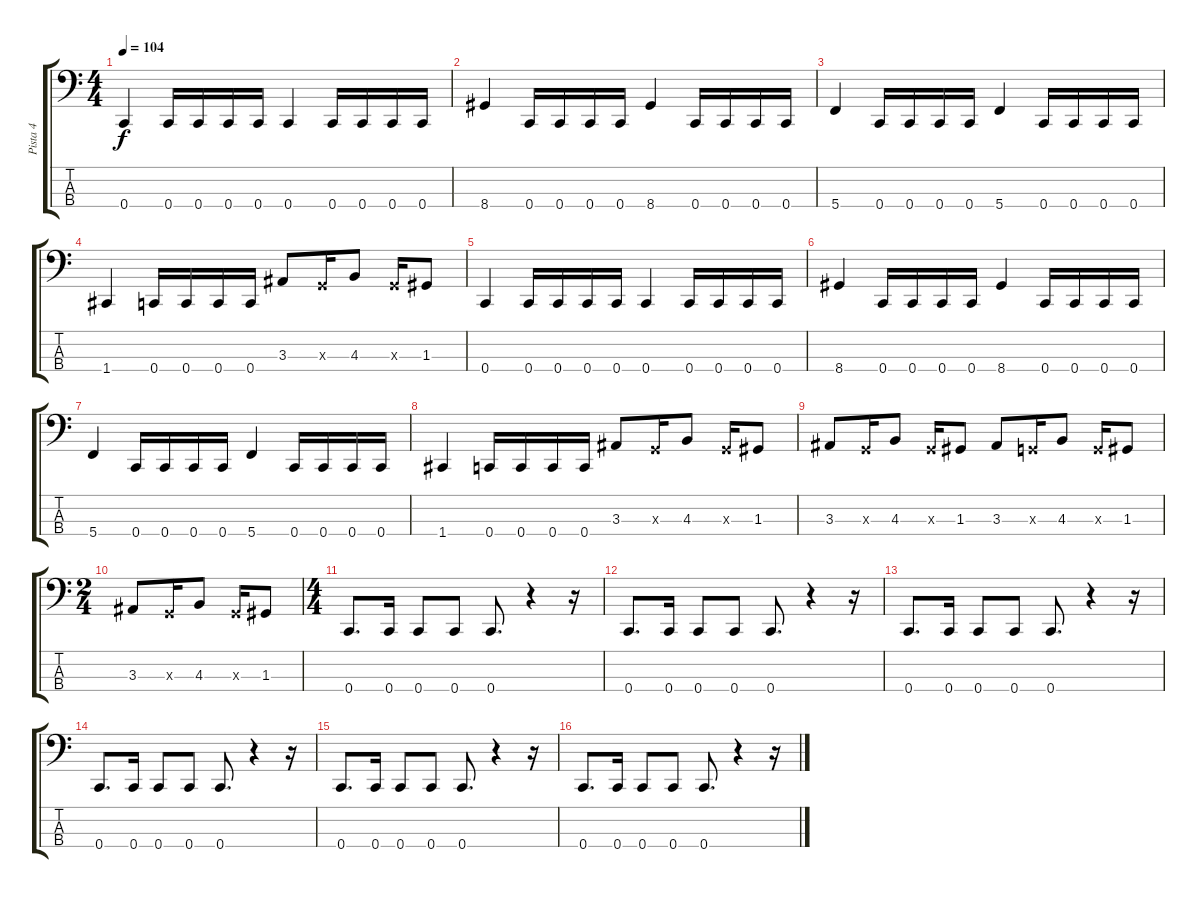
\track ("Pista 4" "Pista 4") {instrument electricbassfinger}
\staff {score tabs}
\tuning (F2 C2 G1 C1) {hide}
\ts (4 4)
\tempo 104
\clef f4
\ks c
0.4.4{dy f} 0.4.16 0.4.16 0.4.16 0.4.16 0.4.4 0.4.16 0.4.16 0.4.16 0.4.16 |
8.4.4 0.4.16 0.4.16 0.4.16 0.4.16 8.4.4 0.4.16 0.4.16 0.4.16 0.4.16 |
5.4.4 0.4.16 0.4.16 0.4.16 0.4.16 5.4.4 0.4.16 0.4.16 0.4.16 0.4.16 |
1.4.4 0.4.16 0.4.16 0.4.16 0.4.16 3.3.8 0.3{x}.16 4.3.8 0.3{x}.16 1.3.8 |
0.4.4 0.4.16 0.4.16 0.4.16 0.4.16 0.4.4 0.4.16 0.4.16 0.4.16 0.4.16 |
8.4.4 0.4.16 0.4.16 0.4.16 0.4.16 8.4.4 0.4.16 0.4.16 0.4.16 0.4.16 |
5.4.4 0.4.16 0.4.16 0.4.16 0.4.16 5.4.4 0.4.16 0.4.16 0.4.16 0.4.16 |
1.4.4 0.4.16 0.4.16 0.4.16 0.4.16 3.3.8 0.3{x}.16 4.3.8 0.3{x}.16 1.3.8 |
3.3.8 0.3{x}.16 4.3.8 0.3{x}.16 1.3.8 3.3.8 0.3{x}.16 4.3.8 0.3{x}.16 1.3.8 |
\ts (2 4)
3.3.8 0.3{x}.16 4.3.8 0.3{x}.16 1.3.8 |
\ts (4 4)
0.4.8{d} 0.4.16 0.4.8 0.4.8 0.4.8{d} r.4 r.16 |
0.4.8{d} 0.4.16 0.4.8 0.4.8 0.4.8{d} r.4 r.16 |
0.4.8{d} 0.4.16 0.4.8 0.4.8 0.4.8{d} r.4 r.16 |
0.4.8{d} 0.4.16 0.4.8 0.4.8 0.4.8{d} r.4 r.16 |
0.4.8{d} 0.4.16 0.4.8 0.4.8 0.4.8{d} r.4 r.16 |
0.4.8{d} 0.4.16 0.4.8 0.4.8 0.4.8{d} r.4 r.16
